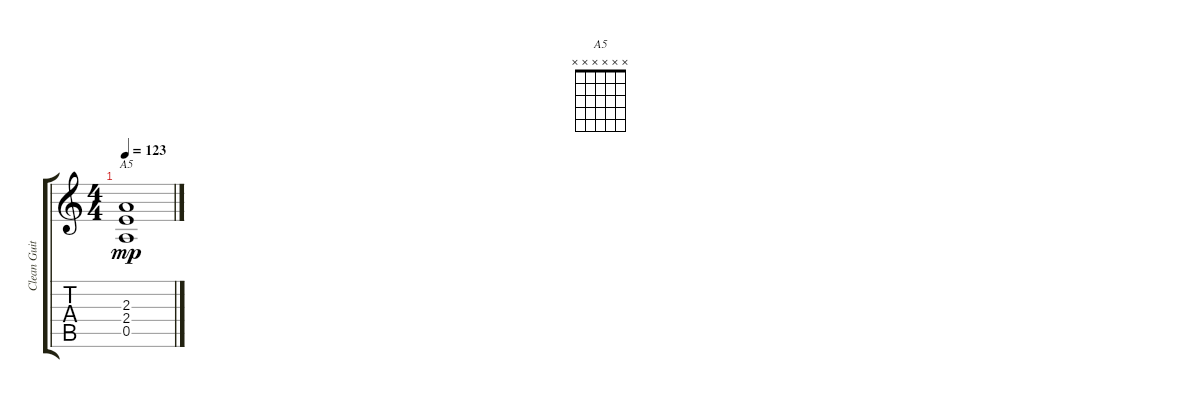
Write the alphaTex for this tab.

\track ("Clean Guitar" "Clean Guit") {instrument acousticguitarsteel}
\staff {score tabs}
\tuning (E4 B3 G3 D3 A2 E2) {hide}
\chord ("A5" x x x x x x) {firstfret 0}
\ts (4 4)
\tempo 123
\clef g2
\ks c
(2.3 2.4 0.5).1{ch "A5" dy mp}
